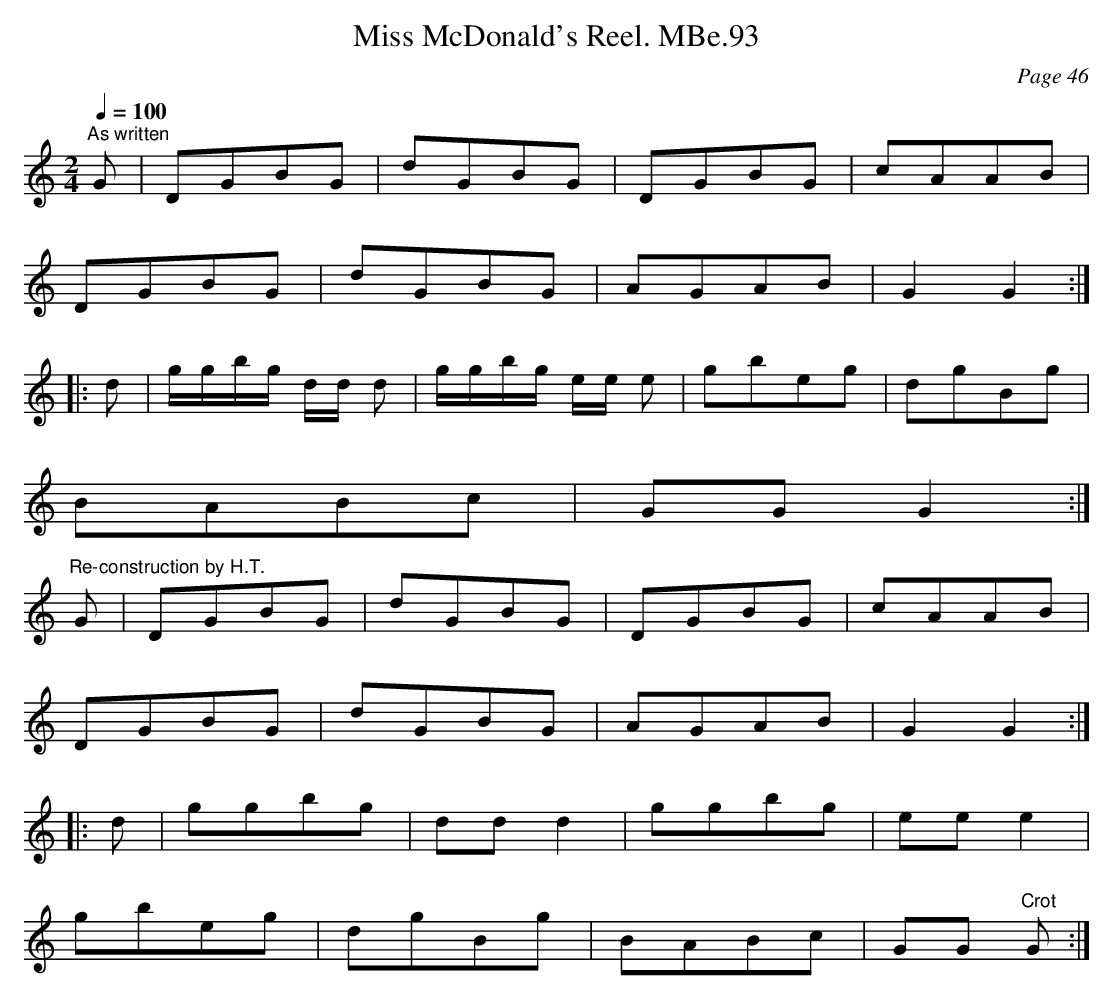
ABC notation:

X:1
C:Page 46
T:Miss McDonald's Reel. MBe.93
M:2/4
L:1/8
Q:1/4=100
K:Gmix
"^As written"G|DGBG|dGBG|DGBG|cAAB|
DGBG|dGBG|AGAB|G2 G2:|
|:d|g/g/b/g/ d/d/ d|g/g/b/g/ e/e/ e|gbeg|dgBg|
BABc|GG G2:|
K:C
"^Re-construction by H.T."G|DGBG|dGBG|DGBG|cAAB|
DGBG|dGBG|AGAB|G2 G2:|
|:d|ggbg|dd d2|ggbg|ee e2|
gbeg|dgBg|BABc|GG "Crot"G:|
